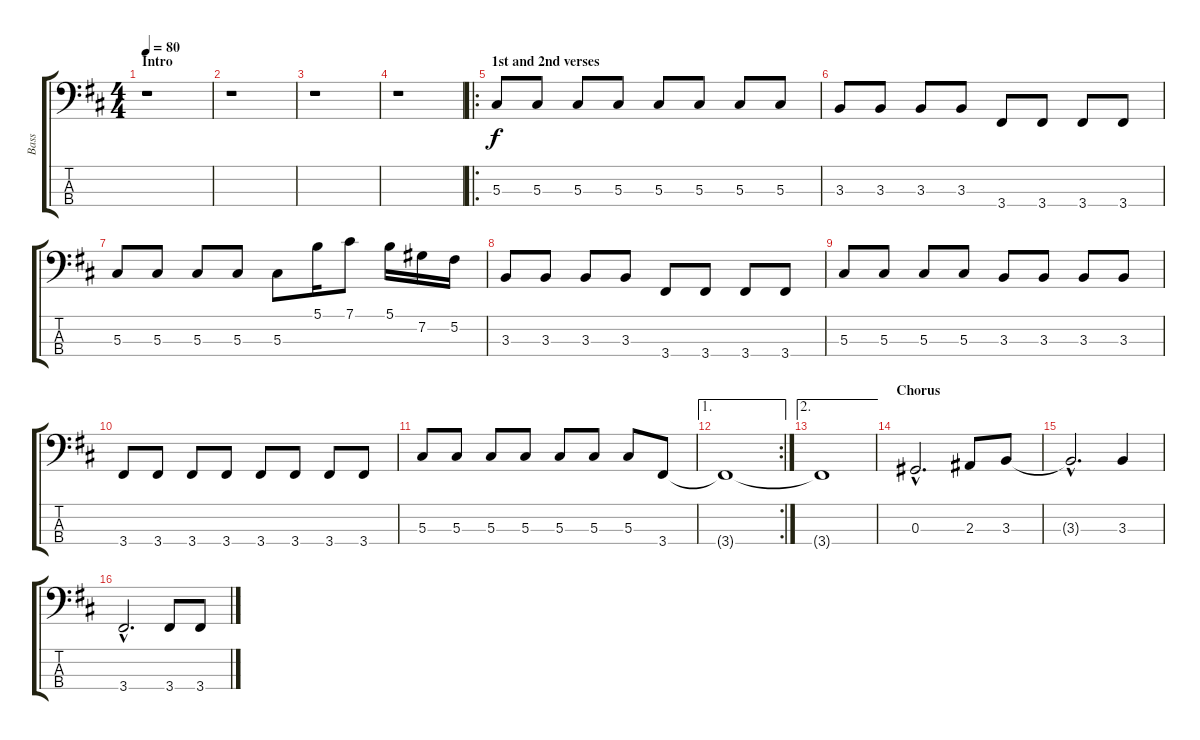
\track ("Bass" "Bass") {instrument electricbasspick}
\staff {score tabs}
\tuning (Gb2 Db2 Ab1 Eb1) {hide}
\ts (4 4)
\section ("" "Intro")
\tempo 80
\clef f4
\ks d
r.1{dy f instrument electricbasspick} |
r.1 |
r.1 |
r.1 |
\ro
\section ("" "1st and 2nd verses")
5.3.8 5.3.8 5.3.8 5.3.8 5.3.8 5.3.8 5.3.8 5.3.8 |
3.3.8 3.3.8 3.3.8 3.3.8 3.4.8 3.4.8 3.4.8 3.4.8 |
5.3.8 5.3.8 5.3.8 5.3.8 5.3.8 5.1.16 7.1.8 5.1.16 7.2.16 5.2.16 |
3.3.8 3.3.8 3.3.8 3.3.8 3.4.8 3.4.8 3.4.8 3.4.8 |
5.3.8 5.3.8 5.3.8 5.3.8 3.3.8 3.3.8 3.3.8 3.3.8 |
3.4.8 3.4.8 3.4.8 3.4.8 3.4.8 3.4.8 3.4.8 3.4.8 |
5.3.8 5.3.8 5.3.8 5.3.8 5.3.8 5.3.8 5.3.8 3.4.8 |
\ae 1
\rc 2
3.4{t}.1 |
\ae 2
3.4{t}.1 |
\section ("" "Chorus")
0.3{hac}.2{d} 2.3.8 3.3.8 |
3.3{hac t}.2{d} 3.3.4 |
3.4{hac}.2{d} 3.4.8 3.4.8
